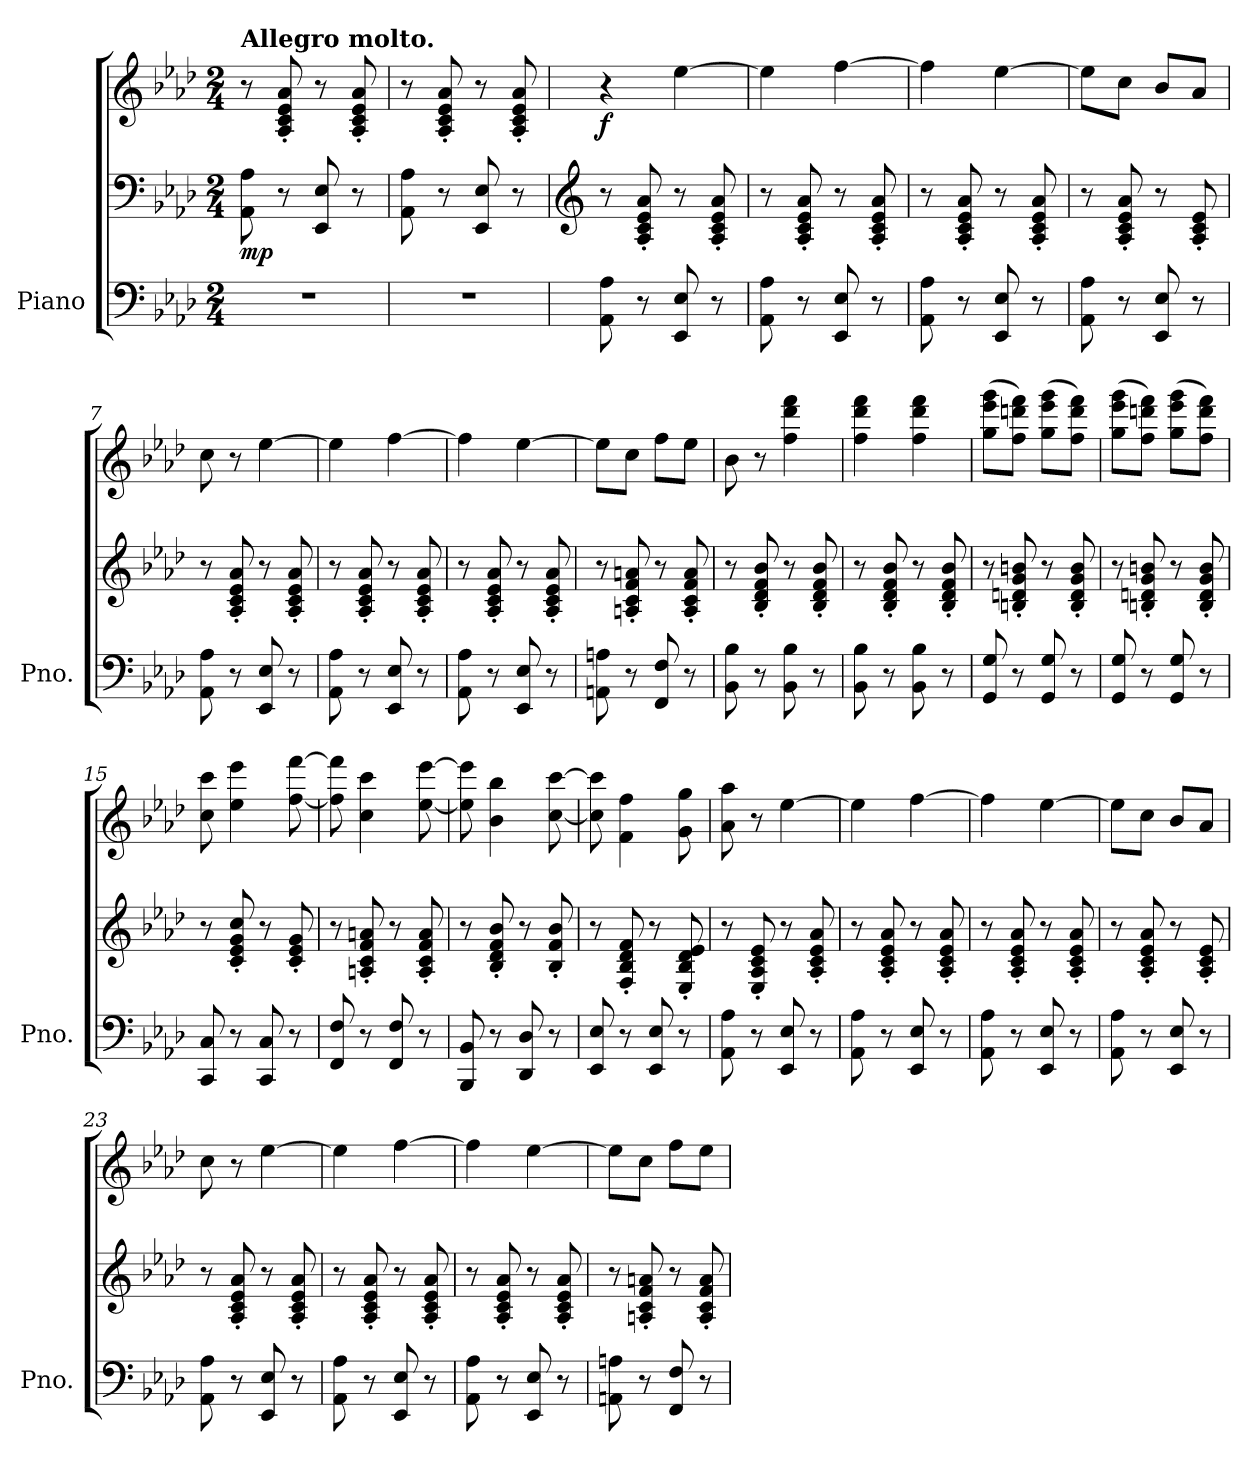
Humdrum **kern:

**kern	**kern	**kern	**dynam
*part1	*part1	*part1	*part1
*staff3	*staff2	*staff1	*staff1/2/3
*I"Piano	*	*	*
*I'Pno.	*	*	*
*clefF4	*clefF4	*clefG2	*
*k[b-e-a-d-]	*k[b-e-a-d-]	*k[b-e-a-d-]	*
*M2/4	*M2/4	*M2/4	*
*MM156	*MM156	*MM156	*
=1	=1	=1	=1
!	!	!LO:TX:a:B:t=Allegro molto.	!
!	!	!	!LO:DY:b=2
2r	8AA-\ 8A-\	8r	mp
.	8r	8A-/' 8c/' 8e-/' 8a-/'	.
.	8EE-/ 8E-/	8r	.
.	8r	8A-/' 8c/' 8e-/' 8a-/'	.
=2	=2	=2	=2
2r	8AA-\ 8A-\	8r	.
.	8r	8A-/' 8c/' 8e-/' 8a-/'	.
.	8EE-/ 8E-/	8r	.
.	8r	8A-/' 8c/' 8e-/' 8a-/'	.
=3	=3	=3	=3
*	*clefG2	*	*
!	!	!	!LO:DY:b
8AA-\ 8A-\	8r	4r	f
8r	8A-/' 8c/' 8e-/' 8a-/'	.	.
8EE-/ 8E-/	8r	[4ee-\	.
8r	8A-/' 8c/' 8e-/' 8a-/'	.	.
=4	=4	=4	=4
8AA-\ 8A-\	8r	4ee-\]	.
8r	8A-/' 8c/' 8e-/' 8a-/'	.	.
8EE-/ 8E-/	8r	[4ff\	.
8r	8A-/' 8c/' 8e-/' 8a-/'	.	.
=5	=5	=5	=5
8AA-\ 8A-\	8r	4ff\]	.
8r	8A-/' 8c/' 8e-/' 8a-/'	.	.
8EE-/ 8E-/	8r	[4ee-\	.
8r	8A-/' 8c/' 8e-/' 8a-/'	.	.
=6	=6	=6	=6
8AA-\ 8A-\	8r	8ee-\L]	.
8r	8A-/' 8c/' 8e-/' 8a-/'	8cc\J	.
8EE-/ 8E-/	8r	8b-/L	.
8r	8A-/' 8c/' 8e-/'	8a-/J	.
=7	=7	=7	=7
8AA-\ 8A-\	8r	8cc\	.
8r	8A-/' 8c/' 8e-/' 8a-/'	8r	.
8EE-/ 8E-/	8r	[4ee-\	.
8r	8A-/' 8c/' 8e-/' 8a-/'	.	.
=8	=8	=8	=8
8AA-\ 8A-\	8r	4ee-\]	.
8r	8A-/' 8c/' 8e-/' 8a-/'	.	.
8EE-/ 8E-/	8r	[4ff\	.
8r	8A-/' 8c/' 8e-/' 8a-/'	.	.
=9	=9	=9	=9
8AA-\ 8A-\	8r	4ff\]	.
8r	8A-/' 8c/' 8e-/' 8a-/'	.	.
8EE-/ 8E-/	8r	[4ee-\	.
8r	8A-/' 8c/' 8e-/' 8a-/'	.	.
=10	=10	=10	=10
8AAn\ 8An\	8r	8ee-\L]	.
8r	8An/' 8c/' 8f/' 8an/'	8cc\J	.
8FF/ 8F/	8r	8ff\L	.
8r	8A/' 8c/' 8f/' 8a/'	8ee-\J	.
!!LO:LB:g=z
=11	=11	=11	=11
!	!	!	!LO:DY:b=3
!	!	!	!LO:DY:n=1:b=2
8BB-\ 8B-\	8r	8b-\	mf mf
8r	8B-/' 8d-/' 8f/' 8b-/'	8r	.
8BB-\ 8B-\	8r	4ff\ 4ddd-\ 4fff\	.
8r	8B-/' 8d-/' 8f/' 8b-/'	.	.
=12	=12	=12	=12
8BB-\ 8B-\	8r	4ff\ 4ddd-\ 4fff\	.
8r	8B-/' 8d-/' 8f/' 8b-/'	.	.
8BB-\ 8B-\	8r	4ff\ 4ddd-\ 4fff\	.
8r	8B-/' 8d-/' 8f/' 8b-/'	.	.
=13	=13	=13	=13
8GG/ 8G/	8r	(>8gg\ 8eee-\ 8ggg\L	.
8r	8Bn/' 8dn/' 8g/' 8bn/'	8ff\ 8dddn\ 8fff\J)	.
8GG/ 8G/	8r	(>8gg\ 8eee-\ 8ggg\L	.
8r	8B/' 8d/' 8g/' 8b/'	8ff\ 8ddd\ 8fff\J)	.
=14	=14	=14	=14
8GG/ 8G/	8r	(>8gg\ 8eee-\ 8ggg\L	.
8r	8Bn/' 8dn/' 8g/' 8bn/'	8ff\ 8dddn\ 8fff\J)	.
8GG/ 8G/	8r	(>8gg\ 8eee-\ 8ggg\L	.
8r	8B/' 8d/' 8g/' 8b/'	8ff\ 8ddd\ 8fff\J)	.
=15	=15	=15	=15
8CC/ 8C/	8r	8cc\ 8ccc\	.
8r	8c/' 8e-/' 8g/' 8cc/'	4ee-\ 4eee-\	.
8CC/ 8C/	8r	.	.
8r	8c/' 8e-/' 8g/'	[8ff\ [8fff\	.
=16	=16	=16	=16
8FF/ 8F/	8r	8ff\] 8fff\]	.
8r	8An/' 8c/' 8f/' 8an/'	4cc\ 4ccc\	.
8FF/ 8F/	8r	.	.
8r	8A/' 8c/' 8f/' 8a/'	[8ee-\ [8eee-\	.
=17	=17	=17	=17
8BBB-/ 8BB-/	8r	8ee-\] 8eee-\]	.
8r	8B-/' 8d-/' 8f/' 8b-/'	4b-\ 4bb-\	.
8DD-/ 8D-/	8r	.	.
8r	8B-/' 8f/' 8b-/'	[8cc\ [8ccc\	.
=18	=18	=18	=18
8EE-/ 8E-/	8r	8cc\] 8ccc\]	.
8r	8F/' 8B-/' 8d-/' 8f/'	4f\ 4ff\	.
8EE-/ 8E-/	8r	.	.
8r	8E-/' 8B-/' 8d-/' 8e-/'	8g\ 8gg\	.
=19	=19	=19	=19
8AA-\ 8A-\	8r	8a-\ 8aa-\	.
8r	8E-/' 8A-/' 8c/' 8e-/'	8r	.
!	!	!	!LO:DY:b=3
!	!	!	!LO:DY:n=1:b=2
8EE-/ 8E-/	8r	[4ee-\	mp mp
8r	8A-/' 8c/' 8e-/' 8a-/'	.	.
=20	=20	=20	=20
8AA-\ 8A-\	8r	4ee-\]	.
8r	8A-/' 8c/' 8e-/' 8a-/'	.	.
8EE-/ 8E-/	8r	[4ff\	.
8r	8A-/' 8c/' 8e-/' 8a-/'	.	.
!!LO:LB:g=z
=21	=21	=21	=21
8AA-\ 8A-\	8r	4ff\]	.
8r	8A-/' 8c/' 8e-/' 8a-/'	.	.
8EE-/ 8E-/	8r	[4ee-\	.
8r	8A-/' 8c/' 8e-/' 8a-/'	.	.
=22	=22	=22	=22
8AA-\ 8A-\	8r	8ee-\L]	.
8r	8A-/' 8c/' 8e-/' 8a-/'	8cc\J	.
8EE-/ 8E-/	8r	8b-/L	.
8r	8A-/' 8c/' 8e-/'	8a-/J	.
=23	=23	=23	=23
8AA-\ 8A-\	8r	8cc\	.
8r	8A-/' 8c/' 8e-/' 8a-/'	8r	.
8EE-/ 8E-/	8r	[4ee-\	.
8r	8A-/' 8c/' 8e-/' 8a-/'	.	.
=24	=24	=24	=24
8AA-\ 8A-\	8r	4ee-\]	.
8r	8A-/' 8c/' 8e-/' 8a-/'	.	.
8EE-/ 8E-/	8r	[4ff\	.
8r	8A-/' 8c/' 8e-/' 8a-/'	.	.
=25	=25	=25	=25
8AA-\ 8A-\	8r	4ff\]	.
8r	8A-/' 8c/' 8e-/' 8a-/'	.	.
8EE-/ 8E-/	8r	[4ee-\	.
8r	8A-/' 8c/' 8e-/' 8a-/'	.	.
=26	=26	=26	=26
8AAn\ 8An\	8r	8ee-\L]	.
8r	8An/' 8c/' 8f/' 8an/'	8cc\J	.
8FF/ 8F/	8r	8ff\L	.
8r	8A/' 8c/' 8f/' 8a/'	8ee-\J	.
=	=	=	=
*-	*-	*-	*-
